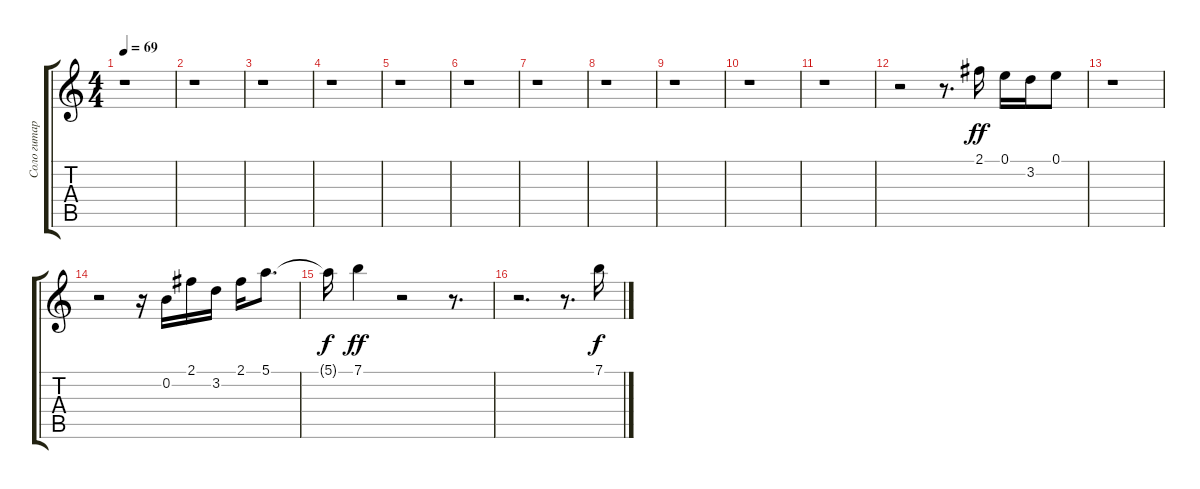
\track ("Соло гитара" "Соло гитар") {instrument overdrivenguitar}
\staff {score tabs}
\tuning (E4 B3 G3 D3 A2 E2) {hide}
\ts (4 4)
\tempo 69
\clef g2
\ks c
r.1{dy ff} |
r.1 |
r.1 |
r.1 |
r.1 |
r.1 |
r.1 |
r.1 |
r.1 |
r.1 |
r.1 |
r.2 r.8{d} 2.1.16 0.1.16 3.2.16 0.1.8 |
r.1 |
r.2 r.16 0.2.16 2.1.16 3.2.16 2.1.16 5.1.8{d} |
5.1{t}.16{dy f} 7.1.4{dy ff} r.2 r.8{d} |
r.2{d} r.8{d} 7.1.16{dy f}
